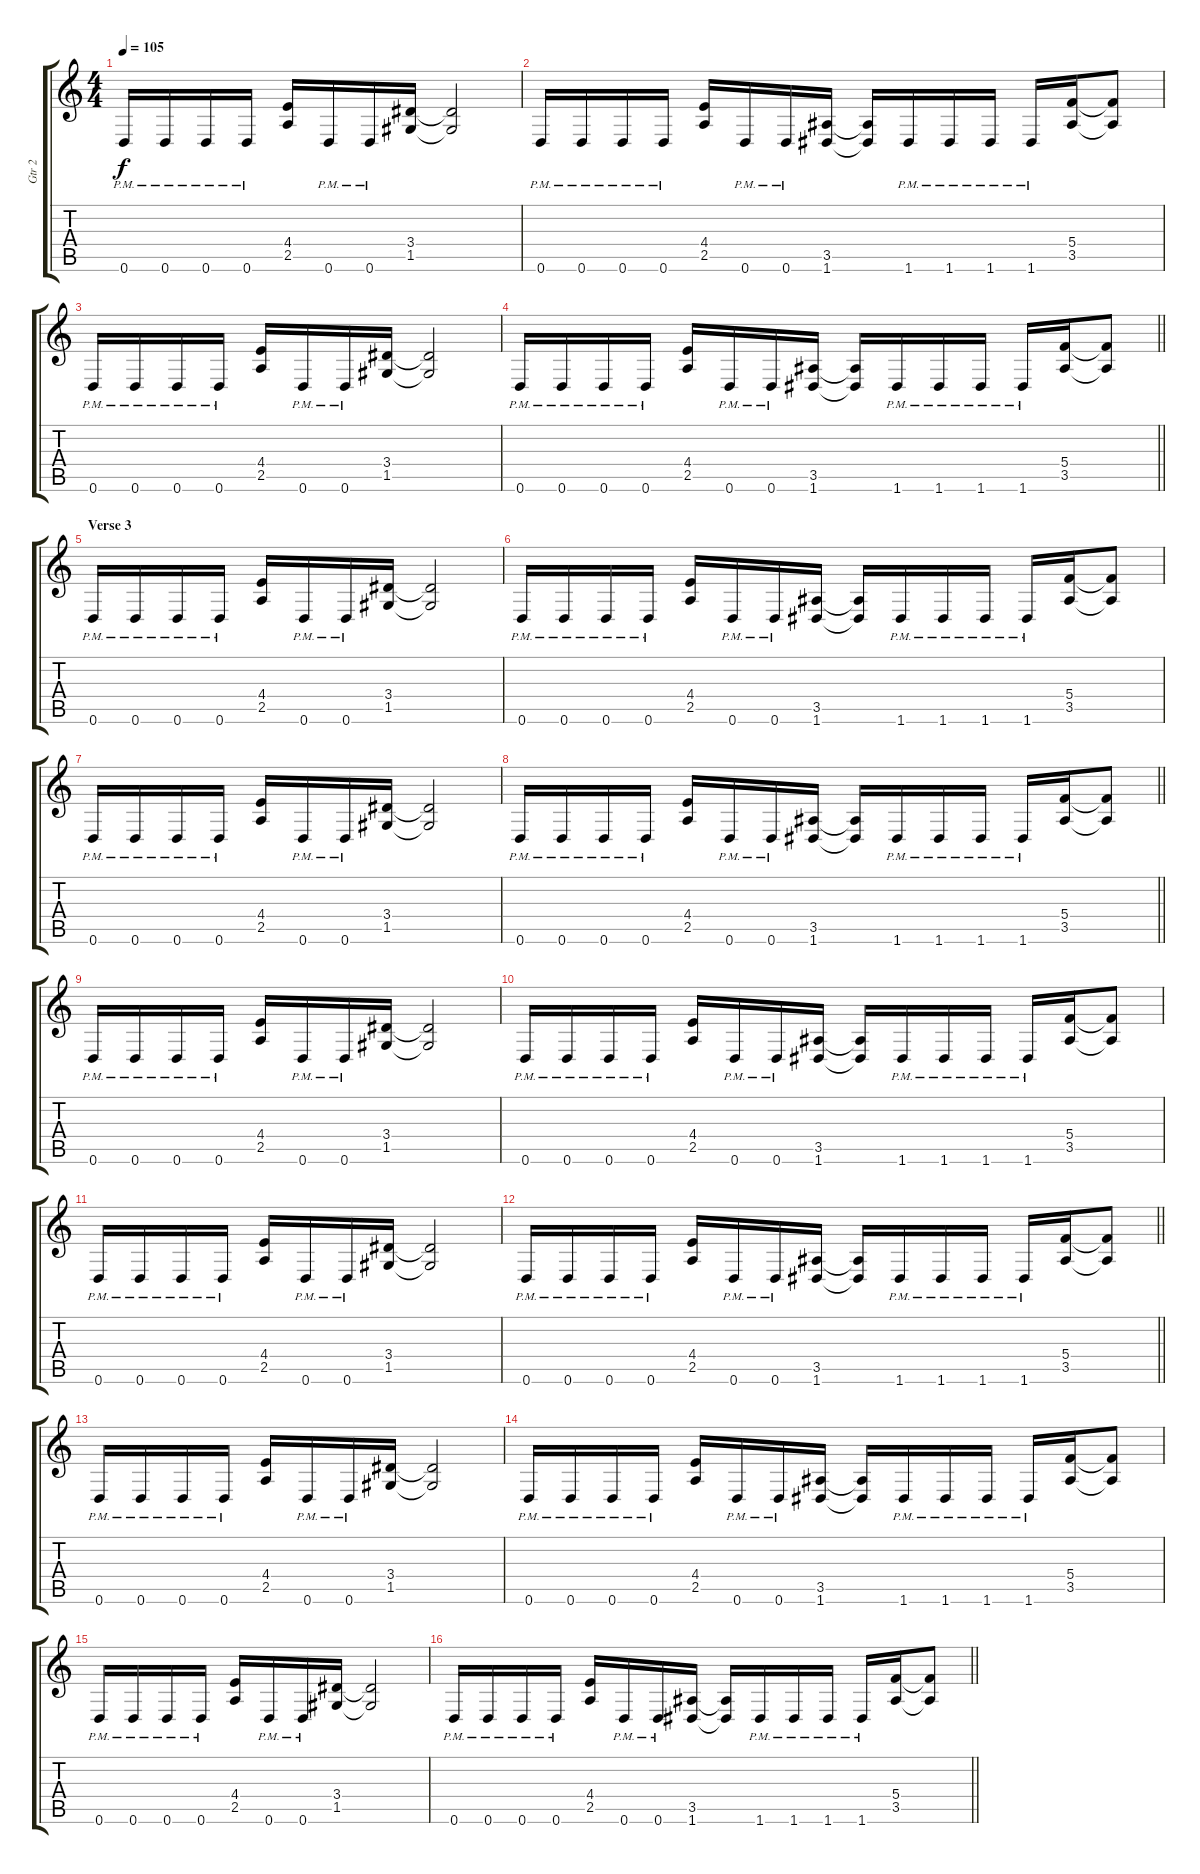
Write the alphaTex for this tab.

\track ("Gtr 2" "Gtr 2") {instrument distortionguitar}
\staff {score tabs}
\tuning (D4 A3 F3 C3 G2 D2) {hide}
\ts (4 4)
\tempo 105
\clef g2
\ks c
0.6{pm}.16{dy f} 0.6{pm}.16 0.6{pm}.16 0.6{pm}.16 (4.4 2.5).16 0.6{pm}.16 0.6{pm}.16 (3.4 1.5).16 (3.4{t} 1.5{t}).2 |
0.6{pm}.16 0.6{pm}.16 0.6{pm}.16 0.6{pm}.16 (4.4 2.5).16 0.6{pm}.16 0.6{pm}.16 (3.5 1.6).16 (3.5{t} 1.6{t}).16 1.6{pm}.16 1.6{pm}.16 1.6{pm}.16 1.6{pm}.16 (5.4 3.5).16 (5.4{t} 3.5{t}).8 |
0.6{pm}.16 0.6{pm}.16 0.6{pm}.16 0.6{pm}.16 (4.4 2.5).16 0.6{pm}.16 0.6{pm}.16 (3.4 1.5).16 (3.4{t} 1.5{t}).2 |
\barLineRight lightlight
0.6{pm}.16 0.6{pm}.16 0.6{pm}.16 0.6{pm}.16 (4.4 2.5).16 0.6{pm}.16 0.6{pm}.16 (3.5 1.6).16 (3.5{t} 1.6{t}).16 1.6{pm}.16 1.6{pm}.16 1.6{pm}.16 1.6{pm}.16 (5.4 3.5).16 (5.4{t} 3.5{t}).8 |
\section ("" "Verse 3")
0.6{pm}.16 0.6{pm}.16 0.6{pm}.16 0.6{pm}.16 (4.4 2.5).16 0.6{pm}.16 0.6{pm}.16 (3.4 1.5).16 (3.4{t} 1.5{t}).2 |
0.6{pm}.16 0.6{pm}.16 0.6{pm}.16 0.6{pm}.16 (4.4 2.5).16 0.6{pm}.16 0.6{pm}.16 (3.5 1.6).16 (3.5{t} 1.6{t}).16 1.6{pm}.16 1.6{pm}.16 1.6{pm}.16 1.6{pm}.16 (5.4 3.5).16 (5.4{t} 3.5{t}).8 |
0.6{pm}.16 0.6{pm}.16 0.6{pm}.16 0.6{pm}.16 (4.4 2.5).16 0.6{pm}.16 0.6{pm}.16 (3.4 1.5).16 (3.4{t} 1.5{t}).2 |
\barLineRight lightlight
0.6{pm}.16 0.6{pm}.16 0.6{pm}.16 0.6{pm}.16 (4.4 2.5).16 0.6{pm}.16 0.6{pm}.16 (3.5 1.6).16 (3.5{t} 1.6{t}).16 1.6{pm}.16 1.6{pm}.16 1.6{pm}.16 1.6{pm}.16 (5.4 3.5).16 (5.4{t} 3.5{t}).8 |
0.6{pm}.16 0.6{pm}.16 0.6{pm}.16 0.6{pm}.16 (4.4 2.5).16 0.6{pm}.16 0.6{pm}.16 (3.4 1.5).16 (3.4{t} 1.5{t}).2 |
0.6{pm}.16 0.6{pm}.16 0.6{pm}.16 0.6{pm}.16 (4.4 2.5).16 0.6{pm}.16 0.6{pm}.16 (3.5 1.6).16 (3.5{t} 1.6{t}).16 1.6{pm}.16 1.6{pm}.16 1.6{pm}.16 1.6{pm}.16 (5.4 3.5).16 (5.4{t} 3.5{t}).8 |
0.6{pm}.16 0.6{pm}.16 0.6{pm}.16 0.6{pm}.16 (4.4 2.5).16 0.6{pm}.16 0.6{pm}.16 (3.4 1.5).16 (3.4{t} 1.5{t}).2 |
\barLineRight lightlight
0.6{pm}.16 0.6{pm}.16 0.6{pm}.16 0.6{pm}.16 (4.4 2.5).16 0.6{pm}.16 0.6{pm}.16 (3.5 1.6).16 (3.5{t} 1.6{t}).16 1.6{pm}.16 1.6{pm}.16 1.6{pm}.16 1.6{pm}.16 (5.4 3.5).16 (5.4{t} 3.5{t}).8 |
0.6{pm}.16 0.6{pm}.16 0.6{pm}.16 0.6{pm}.16 (4.4 2.5).16 0.6{pm}.16 0.6{pm}.16 (3.4 1.5).16 (3.4{t} 1.5{t}).2 |
0.6{pm}.16 0.6{pm}.16 0.6{pm}.16 0.6{pm}.16 (4.4 2.5).16 0.6{pm}.16 0.6{pm}.16 (3.5 1.6).16 (3.5{t} 1.6{t}).16 1.6{pm}.16 1.6{pm}.16 1.6{pm}.16 1.6{pm}.16 (5.4 3.5).16 (5.4{t} 3.5{t}).8 |
0.6{pm}.16 0.6{pm}.16 0.6{pm}.16 0.6{pm}.16 (4.4 2.5).16 0.6{pm}.16 0.6{pm}.16 (3.4 1.5).16 (3.4{t} 1.5{t}).2 |
\barLineRight lightlight
0.6{pm}.16 0.6{pm}.16 0.6{pm}.16 0.6{pm}.16 (4.4 2.5).16 0.6{pm}.16 0.6{pm}.16 (3.5 1.6).16 (3.5{t} 1.6{t}).16 1.6{pm}.16 1.6{pm}.16 1.6{pm}.16 1.6{pm}.16 (5.4 3.5).16 (5.4{t} 3.5{t}).8
